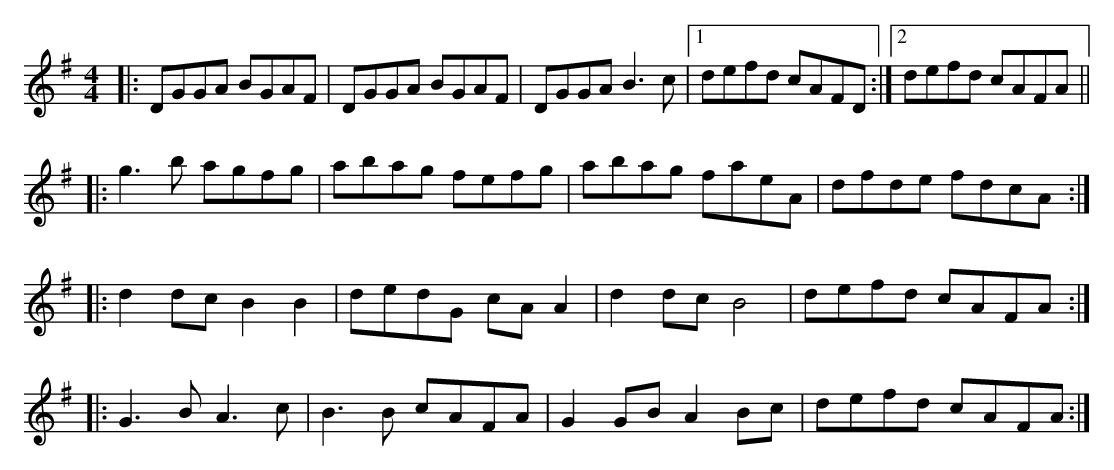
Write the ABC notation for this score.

X:1
M:4/4
K:G
|:DGGA BGAF|DGGA BGAF|DGGA B3c|1 defd cAFD:|2 defd cAFA||
|:g3b agfg|abag fefg|abag faeA|dfde fdcA:|
|:d2dc B2B2|dedG cAA2|d2dc B4|defd cAFA:|
|:G3B A3c|B3B cAFA|G2GB A2Bc| defd cAFA:|
